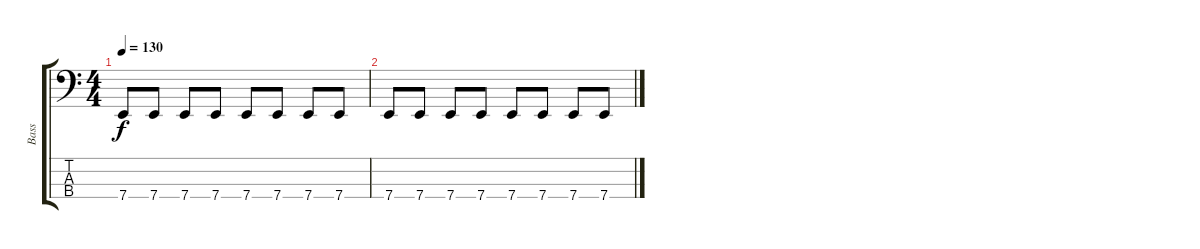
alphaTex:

\track ("Bass" "Bass") {instrument synthbass2}
\staff {score tabs}
\tuning (D2 A1 E1 A0) {hide}
\ts (4 4)
\tempo 130
\clef f4
\ks c
7.4.8{dy f} 7.4.8 7.4.8 7.4.8 7.4.8 7.4.8 7.4.8 7.4.8 |
7.4.8 7.4.8 7.4.8 7.4.8 7.4.8 7.4.8 7.4.8 7.4.8
